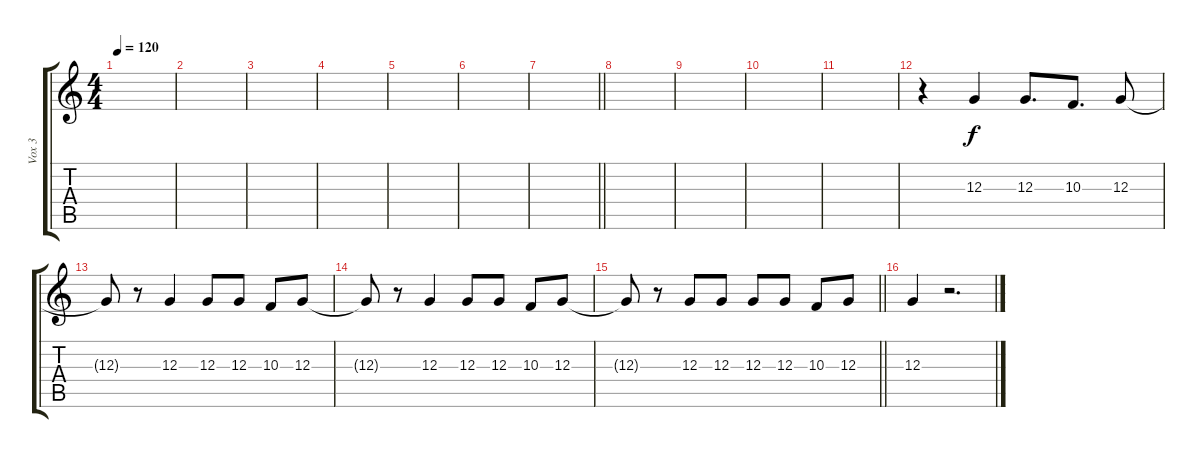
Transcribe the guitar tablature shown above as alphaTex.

\track ("Vox 3" "Vox 3") {instrument viola}
\staff {score tabs}
\tuning (E4 B3 G3 D3 A2 E2) {hide}
\ts (4 4)
\tempo 120
\clef g2
\ks c
|
|
|
|
|
|
\barLineRight lightlight
|
\section ("" " ")
|
|
|
|
r.4 12.3.4 12.3.8{d} 10.3.8{d} 12.3.8 |
12.3{t}.8 r.8 12.3.4 12.3.8 12.3.8 10.3.8 12.3.8 |
12.3{t}.8 r.8 12.3.4 12.3.8 12.3.8 10.3.8 12.3.8 |
\barLineRight lightlight
12.3{t}.8 r.8 12.3.8 12.3.8 12.3.8 12.3.8 10.3.8 12.3.8 |
\section ("" " ")
12.3.4 r.2{d}
